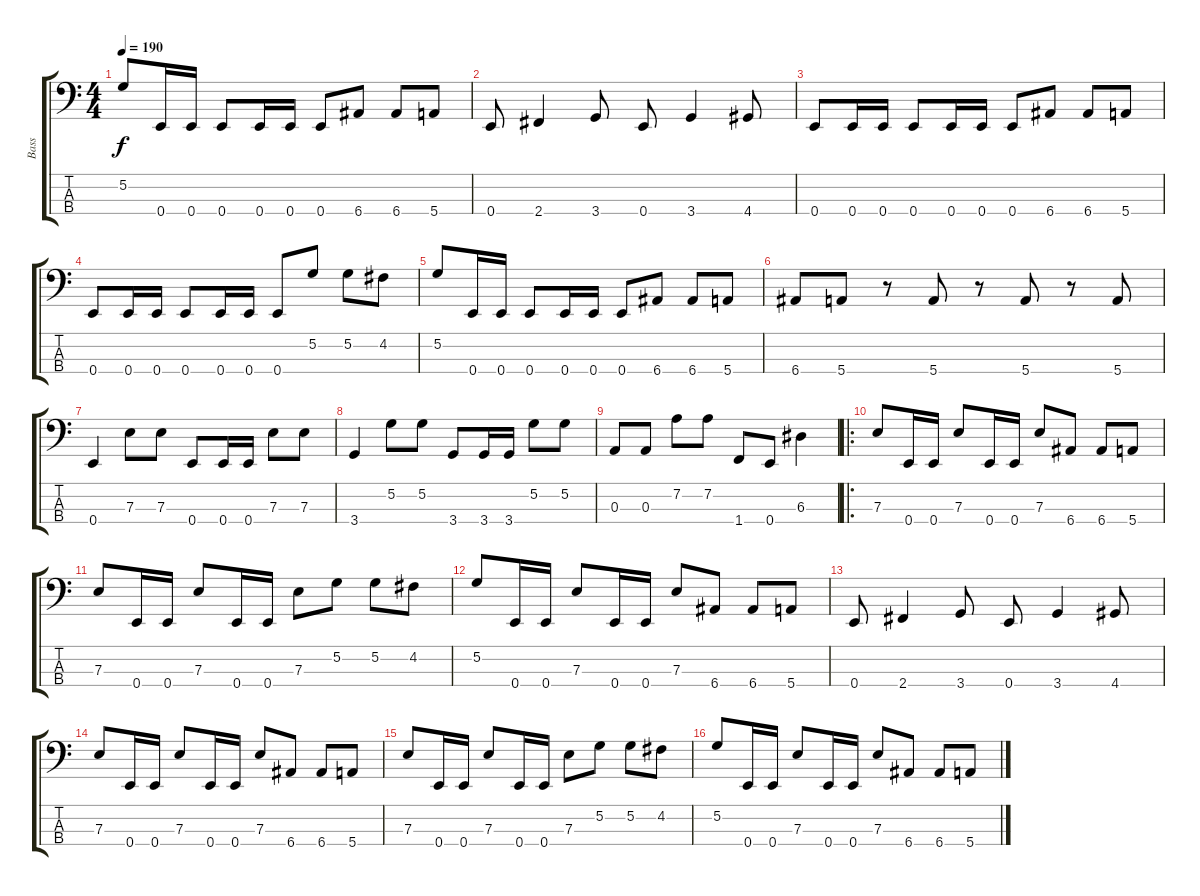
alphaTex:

\track ("Bass" "Bass") {instrument electricbasspick}
\staff {score tabs}
\tuning (G2 D2 A1 E1) {hide}
\ts (4 4)
\tempo 190
\clef f4
\ks c
5.2.8{dy f} 0.4.16 0.4.16 0.4.8 0.4.16 0.4.16 0.4.8 6.4.8 6.4.8 5.4.8 |
0.4.8 2.4.4 3.4.8 0.4.8 3.4.4 4.4.8 |
0.4.8 0.4.16 0.4.16 0.4.8 0.4.16 0.4.16 0.4.8 6.4.8 6.4.8 5.4.8 |
0.4.8 0.4.16 0.4.16 0.4.8 0.4.16 0.4.16 0.4.8 5.2.8 5.2.8 4.2.8 |
5.2.8 0.4.16 0.4.16 0.4.8 0.4.16 0.4.16 0.4.8 6.4.8 6.4.8 5.4.8 |
6.4.8 5.4.8 r.8 5.4.8 r.8 5.4.8 r.8 5.4.8 |
0.4.4 7.3.8 7.3.8 0.4.8 0.4.16 0.4.16 7.3.8 7.3.8 |
3.4.4 5.2.8 5.2.8 3.4.8 3.4.16 3.4.16 5.2.8 5.2.8 |
0.3.8 0.3.8 7.2.8 7.2.8 1.4.8 0.4.8 6.3.4 |
\ro
7.3.8 0.4.16 0.4.16 7.3.8 0.4.16 0.4.16 7.3.8 6.4.8 6.4.8 5.4.8 |
7.3.8 0.4.16 0.4.16 7.3.8 0.4.16 0.4.16 7.3.8 5.2.8 5.2.8 4.2.8 |
5.2.8 0.4.16 0.4.16 7.3.8 0.4.16 0.4.16 7.3.8 6.4.8 6.4.8 5.4.8 |
0.4.8 2.4.4 3.4.8 0.4.8 3.4.4 4.4.8 |
7.3.8 0.4.16 0.4.16 7.3.8 0.4.16 0.4.16 7.3.8 6.4.8 6.4.8 5.4.8 |
7.3.8 0.4.16 0.4.16 7.3.8 0.4.16 0.4.16 7.3.8 5.2.8 5.2.8 4.2.8 |
5.2.8 0.4.16 0.4.16 7.3.8 0.4.16 0.4.16 7.3.8 6.4.8 6.4.8 5.4.8
